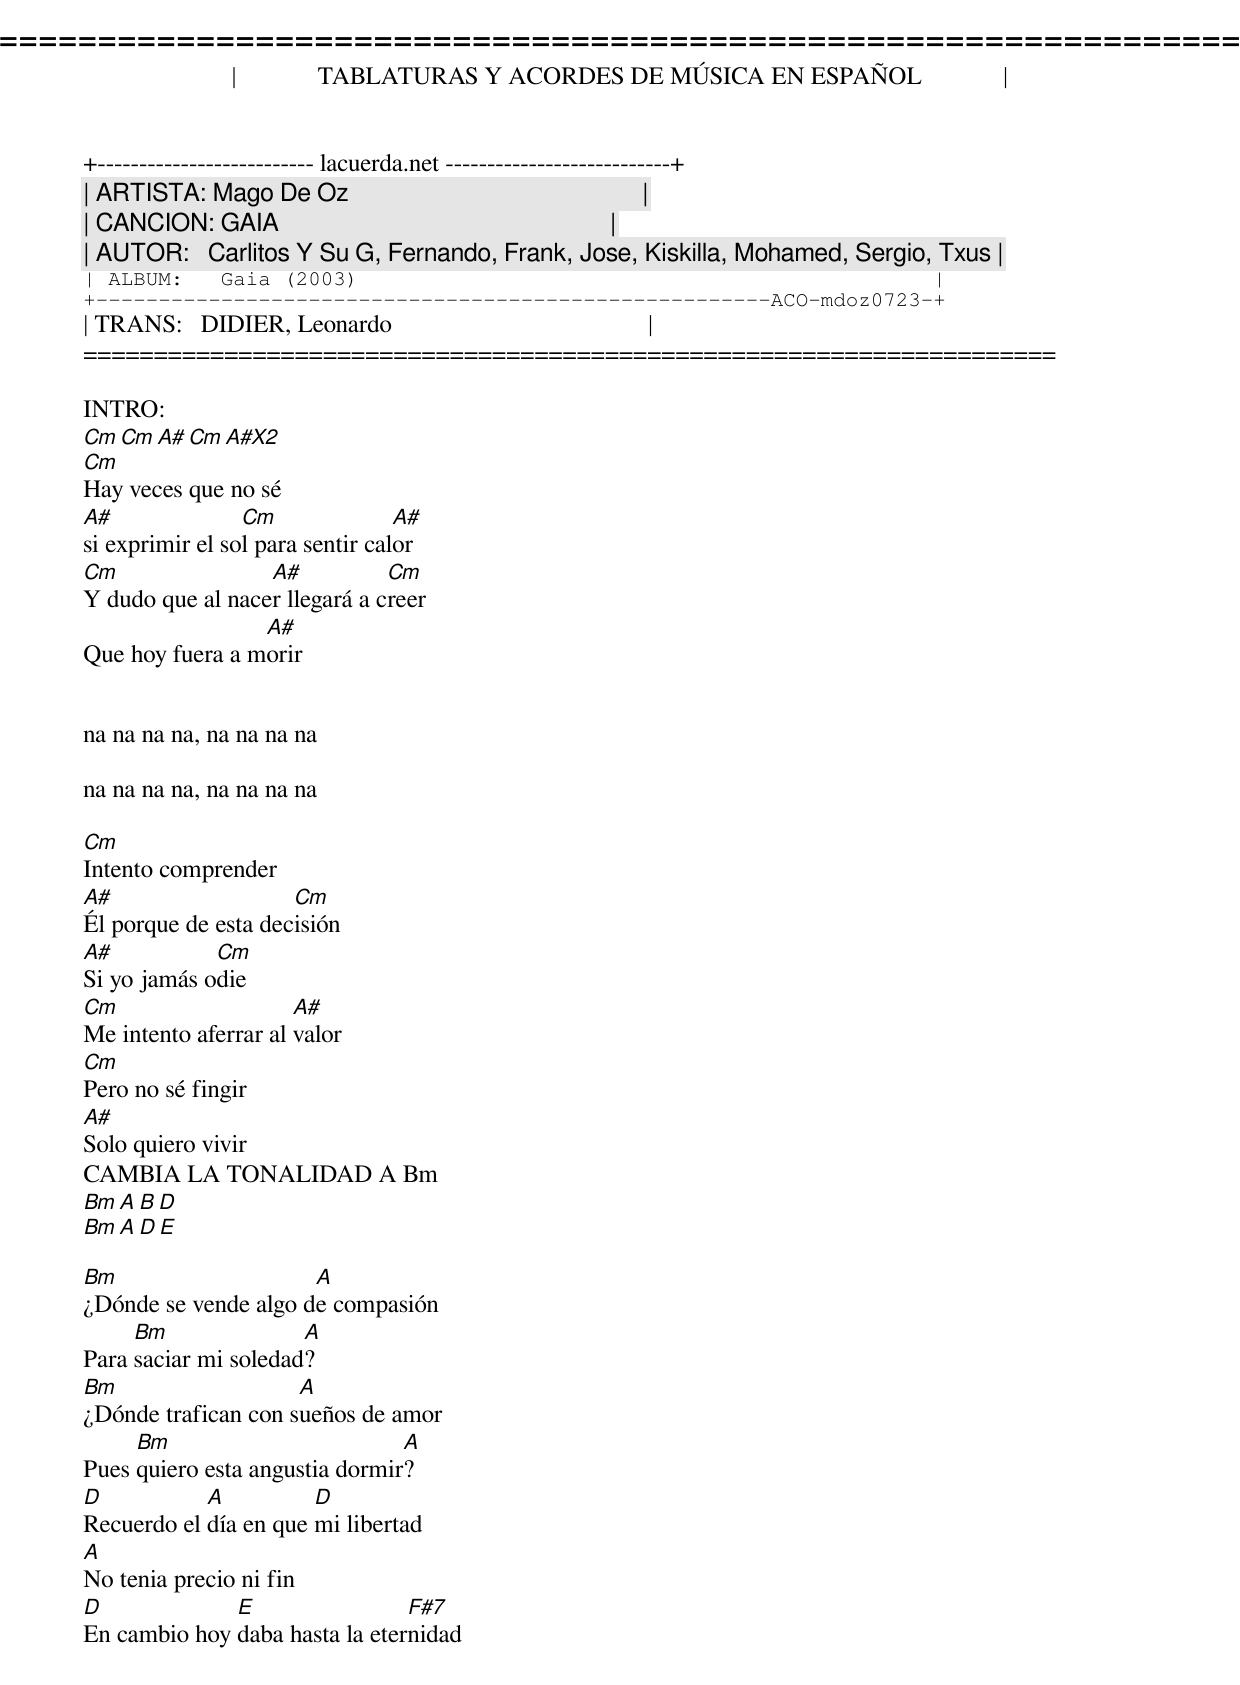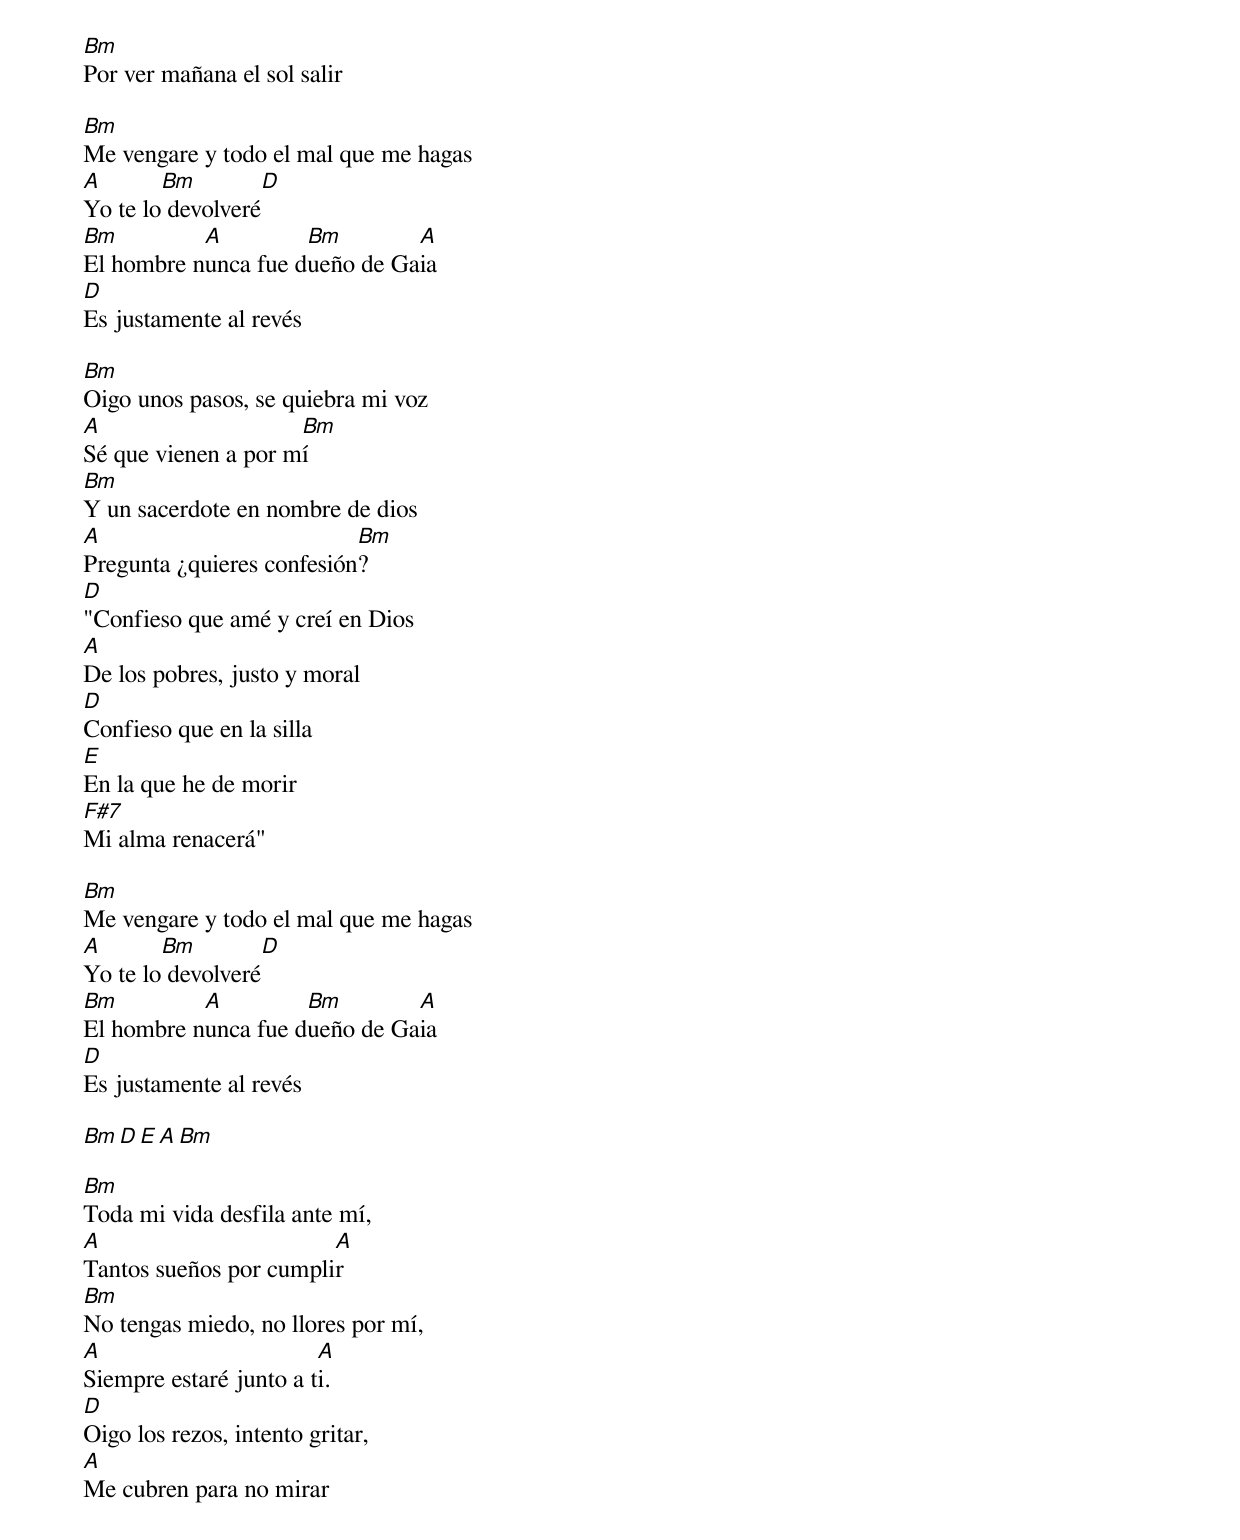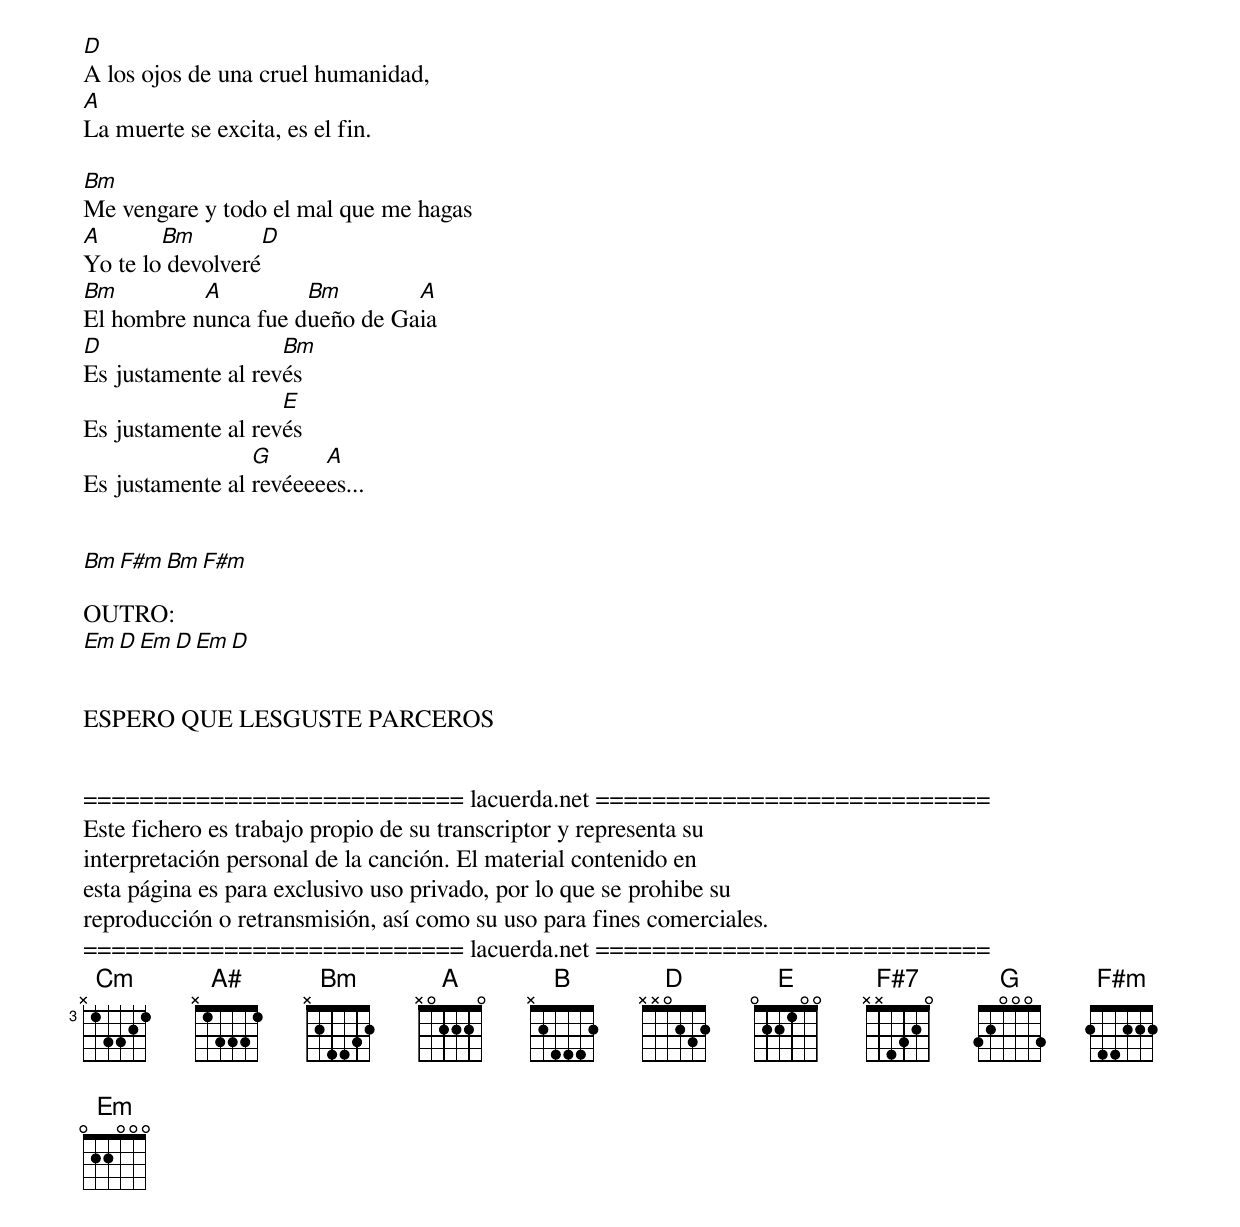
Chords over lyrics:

=====================================================================
|             TABLATURAS Y ACORDES DE MÚSICA EN ESPAÑOL             |
+-------------------------- lacuerda.net ---------------------------+
| ARTISTA: Mago De Oz                                               |
| CANCION: GAIA                                                     |
| AUTOR:   Carlitos Y Su G, Fernando, Frank, Jose, Kiskilla, Mohamed, Sergio, Txus |
| ALBUM:   Gaia (2003)                                              |
+------------------------------------------------------ACO-mdoz0723-+
| TRANS:   DIDIER, Leonardo                                         |
=====================================================================

INTRO:
Cm Cm A# Cm A#X2
Cm
Hay veces que no sé
A#               Cm               A#
si exprimir el sol para sentir calor
Cm                A#           Cm
Y dudo que al nacer llegará a creer
                 A#
Que hoy fuera a morir


na na na na, na na na na

na na na na, na na na na

Cm
Intento comprender
A#                   Cm
Él porque de esta decisión
A#           Cm
Si yo jamás odie
Cm                    A#
Me intento aferrar al valor
Cm
Pero no sé fingir
A#
Solo quiero vivir
CAMBIA LA TONALIDAD A Bm
Bm A B D
Bm A D E

Bm                    A
¿Dónde se vende algo de compasión
     Bm               A
Para saciar mi soledad?
Bm                   A
¿Dónde trafican con sueños de amor
     Bm                         A
Pues quiero esta angustia dormir?
D           A          D
Recuerdo el día en que mi libertad
A
No tenia precio ni fin
D             E                 F#7
En cambio hoy daba hasta la eternidad
Bm
Por ver mañana el sol salir

Bm
Me vengare y todo el mal que me hagas
A       Bm        D
Yo te lo devolveré
Bm         A         Bm        A
El hombre nunca fue dueño de Gaia
D
Es justamente al revés

Bm
Oigo unos pasos, se quiebra mi voz
A                    Bm
Sé que vienen a por mí
Bm
Y un sacerdote en nombre de dios
A                          Bm
Pregunta ¿quieres confesión?
D
"Confieso que amé y creí en Dios
A
De los pobres, justo y moral
D
Confieso que en la silla
E
En la que he de morir
F#7
Mi alma renacerá"

Bm
Me vengare y todo el mal que me hagas
A       Bm        D
Yo te lo devolveré
Bm         A         Bm        A
El hombre nunca fue dueño de Gaia
D
Es justamente al revés

Bm D E A Bm

Bm
Toda mi vida desfila ante mí,
A                       A
Tantos sueños por cumplir
Bm
No tengas miedo, no llores por mí,
A                       A
Siempre estaré junto a ti.
D
Oigo los rezos, intento gritar,
A
Me cubren para no mirar
D
A los ojos de una cruel humanidad,
A
La muerte se excita, es el fin.

Bm
Me vengare y todo el mal que me hagas
A       Bm        D
Yo te lo devolveré
Bm         A         Bm        A
El hombre nunca fue dueño de Gaia
D                   Bm
Es justamente al revés
                    E
Es justamente al revés
                 G      A
Es justamente al revéeeees...


Bm F#m Bm F#m

OUTRO:
Em D Em D Em D


ESPERO QUE LESGUSTE PARCEROS


=========================== lacuerda.net ============================
Este fichero es trabajo propio de su transcriptor y representa su
interpretación personal de la canción. El material contenido en
esta página es para exclusivo uso privado, por lo que se prohibe su
reproducción o retransmisión, así como su uso para fines comerciales.
=========================== lacuerda.net ============================
